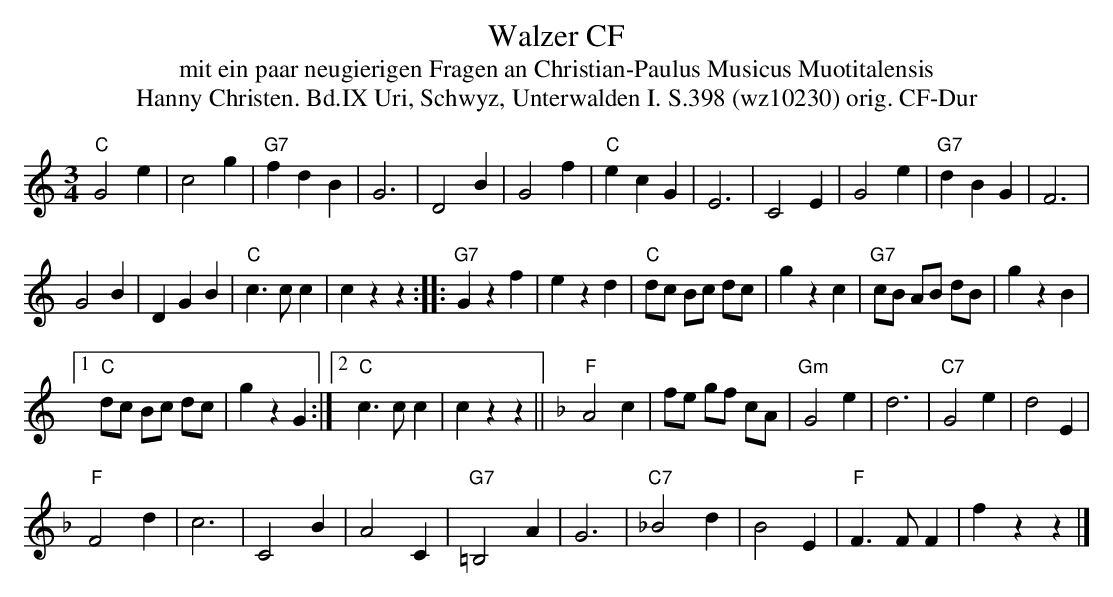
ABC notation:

X:1
T: Walzer CF
T: mit ein paar neugierigen Fragen an Christian-Paulus Musicus Muotitalensis
T:Hanny Christen. Bd.IX Uri, Schwyz, Unterwalden I. S.398 (wz10230) orig. CF-Dur
M:3/4
L:1/4
K:C
"C"G2e | c2g | "G7"fdB | G3 | D2B | G2f | "C"ecG | E3 | C2E | G2e | "G7"dBG | F3 |
G2B | DGB | "C"c>cc | czz :: "G7"Gzf | ezd | [L:1/8] "C"dc Bc dc | g2z2c2 | "G7"cB AB dB | g2z2B2 |1
"C"dc Bc dc | g2z2G2 :|2 "C"c3c c2 | c2 z2z2 || [K:F] "F"A4c2 | fe gf cA | [L:1/4] "Gm"G2e | d3 | "C7"G2e | d2E |
"F"F2d | c3 | C2B | A2C | "G7"=B,2A | G3 | "C7"_B2d | B2E | "F"F>F F | fzz |]
